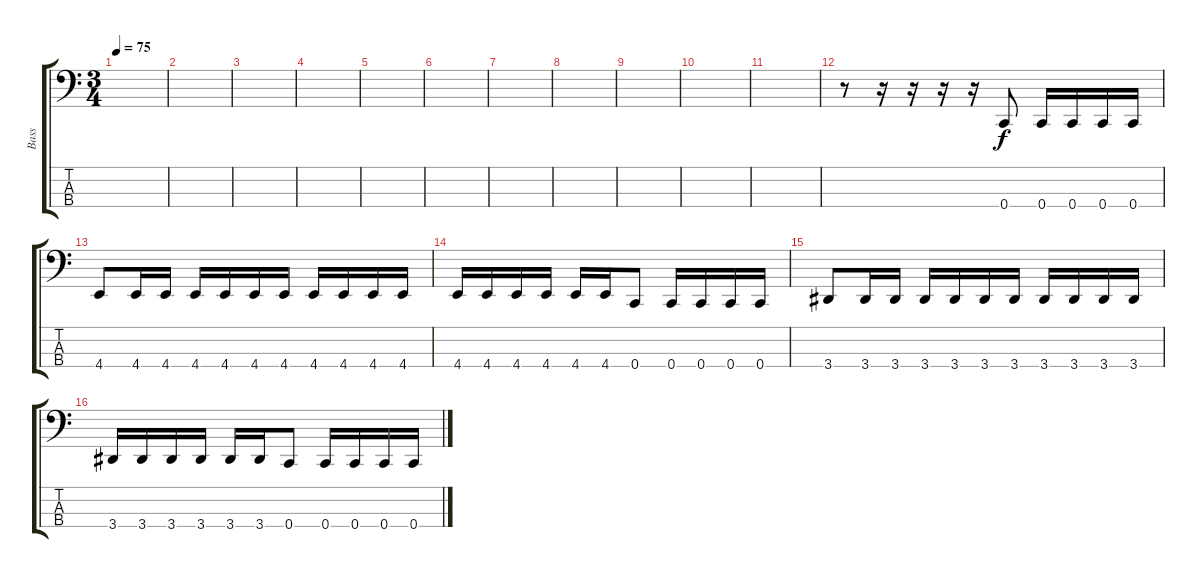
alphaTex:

\track ("Bass" "Bass") {instrument electricbassfinger}
\staff {score tabs}
\tuning (F2 C2 G1 C1) {hide}
\ts (3 4)
\tempo 75
\clef f4
\ks c
|
|
|
|
|
|
|
|
|
|
|
r.8 r.16 r.16 r.16 r.16 0.4.8 0.4.16 0.4.16 0.4.16 0.4.16 |
4.4.8 4.4.16 4.4.16 4.4.16 4.4.16 4.4.16 4.4.16 4.4.16 4.4.16 4.4.16 4.4.16 |
4.4.16 4.4.16 4.4.16 4.4.16 4.4.16 4.4.16 0.4.8 0.4.16 0.4.16 0.4.16 0.4.16 |
3.4.8 3.4.16 3.4.16 3.4.16 3.4.16 3.4.16 3.4.16 3.4.16 3.4.16 3.4.16 3.4.16 |
3.4.16 3.4.16 3.4.16 3.4.16 3.4.16 3.4.16 0.4.8 0.4.16 0.4.16 0.4.16 0.4.16
